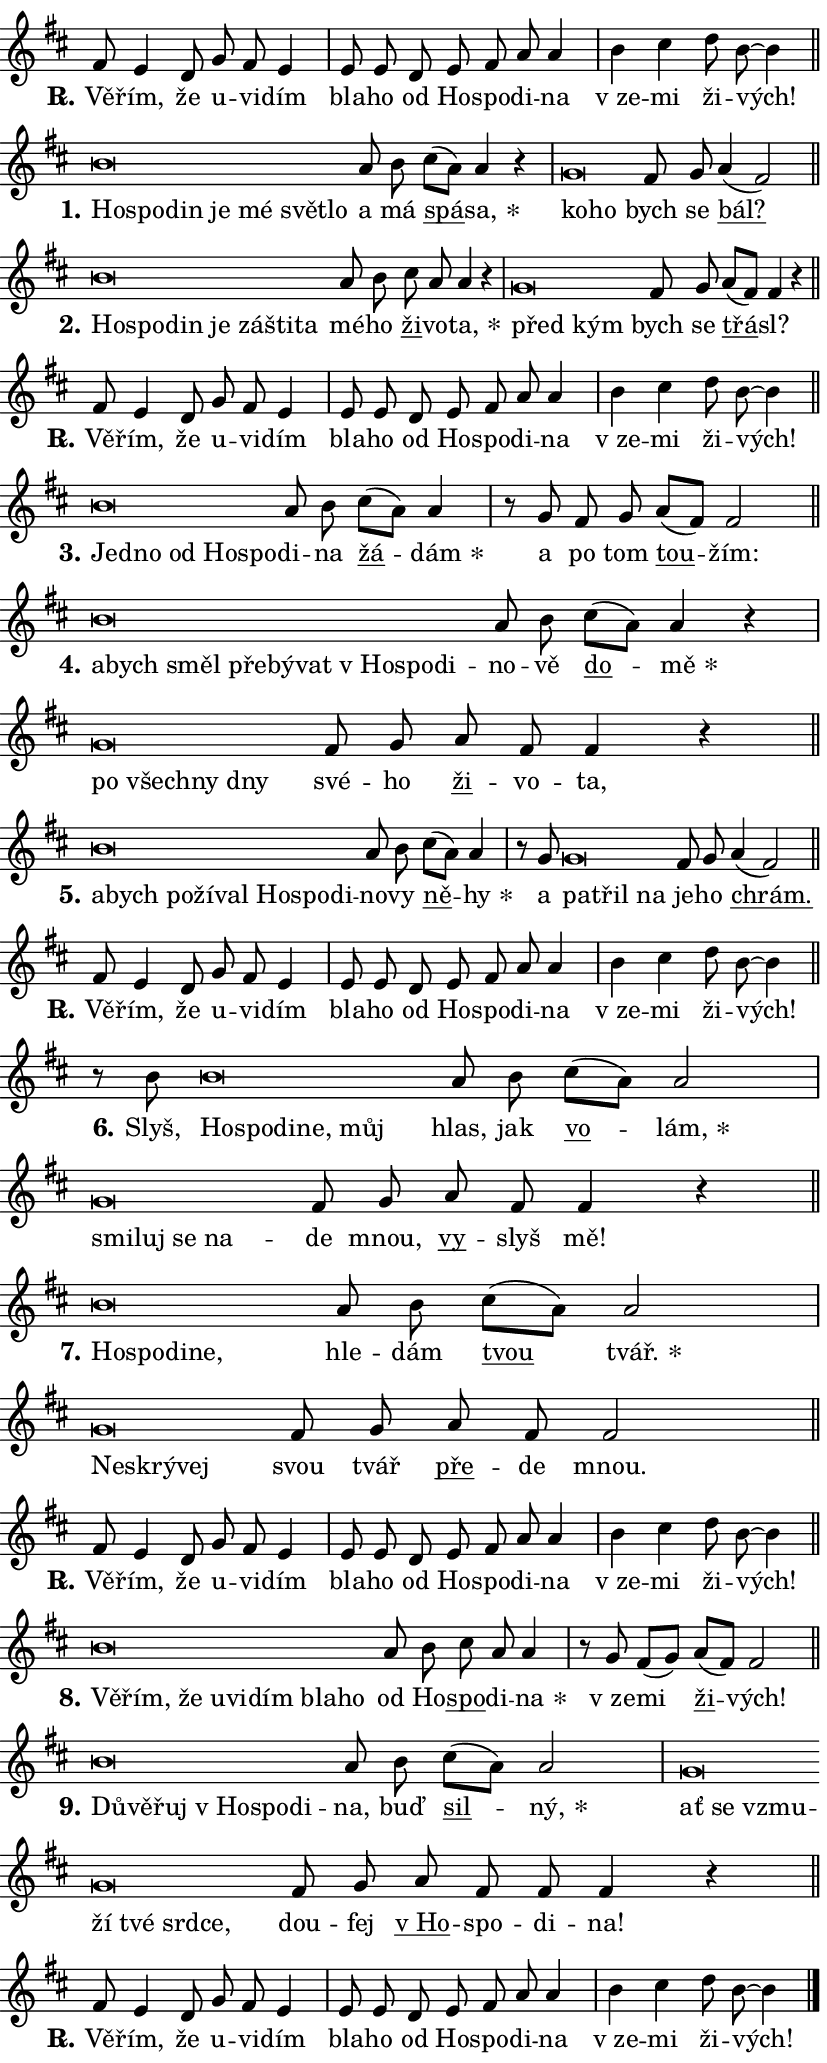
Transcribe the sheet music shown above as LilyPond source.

\version "2.24.0"
\header { tagline = "" }
\paper {
  indent = 0\cm
  top-margin = 0\cm
  right-margin = 0.13\cm % to fit lyric hyphens
  bottom-margin = 0\cm
  left-margin = 0\cm
  paper-width = 14\cm
  page-breaking = #ly:one-page-breaking
  system-system-spacing.basic-distance = #11
  score-system-spacing.basic-distance = #11
  ragged-last = ##f
}


%% Author: Thomas Morley
%% https://lists.gnu.org/archive/html/lilypond-user/2020-05/msg00002.html
#(define (line-position grob)
"Returns position of @var[grob} in current system:
   @code{'start}, if at first time-step
   @code{'end}, if at last time-step
   @code{'middle} otherwise
"
  (let* ((col (ly:item-get-column grob))
         (ln (ly:grob-object col 'left-neighbor))
         (rn (ly:grob-object col 'right-neighbor))
         (col-to-check-left (if (ly:grob? ln) ln col))
         (col-to-check-right (if (ly:grob? rn) rn col))
         (break-dir-left
           (and
             (ly:grob-property col-to-check-left 'non-musical #f)
             (ly:item-break-dir col-to-check-left)))
         (break-dir-right
           (and
             (ly:grob-property col-to-check-right 'non-musical #f)
             (ly:item-break-dir col-to-check-right))))
        (cond ((eqv? 1 break-dir-left) 'start)
              ((eqv? -1 break-dir-right) 'end)
              (else 'middle))))

#(define (tranparent-at-line-position vctor)
  (lambda (grob)
  "Relying on @code{line-position} select the relevant enry from @var{vctor}.
Used to determine transparency,"
    (case (line-position grob)
      ((end) (not (vector-ref vctor 0)))
      ((middle) (not (vector-ref vctor 1)))
      ((start) (not (vector-ref vctor 2))))))

noteHeadBreakVisibility =
#(define-music-function (break-visibility)(vector?)
"Makes @code{NoteHead}s transparent relying on @var{break-visibility}"
#{
  \override NoteHead.transparent =
    #(tranparent-at-line-position break-visibility)
#})

#(define delete-ledgers-for-transparent-note-heads
  (lambda (grob)
    "Reads whether a @code{NoteHead} is transparent.
If so this @code{NoteHead} is removed from @code{'note-heads} from
@var{grob}, which is supposed to be @code{LedgerLineSpanner}.
As a result ledgers are not printed for this @code{NoteHead}"
    (let* ((nhds-array (ly:grob-object grob 'note-heads))
           (nhds-list
             (if (ly:grob-array? nhds-array)
                 (ly:grob-array->list nhds-array)
                 '()))
           ;; Relies on the transparent-property being done before
           ;; Staff.LedgerLineSpanner.after-line-breaking is executed.
           ;; This is fragile ...
           (to-keep
             (remove
               (lambda (nhd)
                 (ly:grob-property nhd 'transparent #f))
               nhds-list)))
      ;; TODO find a better method to iterate over grob-arrays, similiar
      ;; to filter/remove etc for lists
      ;; For now rebuilt from scratch
      (set! (ly:grob-object grob 'note-heads)  '())
      (for-each
        (lambda (nhd)
          (ly:pointer-group-interface::add-grob grob 'note-heads nhd))
        to-keep))))

squashNotes = {
  \override NoteHead.X-extent = #'(-0.2 . 0.2)
  \override NoteHead.Y-extent = #'(-0.75 . 0)
  \override NoteHead.stencil =
    #(lambda (grob)
       (let ((pos (ly:grob-property grob 'staff-position)))
         (begin
           (if (< pos -7) (display "ERROR: Lower brevis then expected\n") (display ""))
           (if (<= pos -6) ly:text-interface::print ly:note-head::print))))
}
unSquashNotes = {
  \revert NoteHead.X-extent
  \revert NoteHead.Y-extent
  \revert NoteHead.stencil
}

hideNotes = \noteHeadBreakVisibility #begin-of-line-visible
unHideNotes = \noteHeadBreakVisibility #all-visible

% work-around for resetting accidentals
% https://lilypond.org/doc/v2.23/Documentation/notation/displaying-rhythms#unmetered-music
cadenzaMeasure = {
  \cadenzaOff
  \partial 1024 s1024
  \cadenzaOn
}

#(define-markup-command (accent layout props text) (markup?)
  "Underline accented syllable"
  (interpret-markup layout props
    #{\markup \override #'(offset . 4.3) \underline { #text }#}))

responsum = \markup \concat {
  "R" \hspace #-1.05 \path #0.1 #'((moveto 0 0.07) (lineto 0.9 0.8)) \hspace #0.05 "."
}

spaceSize = #0.6828661417322834 % exact space size for TeX Gyre Schola

\layout {
  \context {
    \Staff
    \remove "Time_signature_engraver"
    \override LedgerLineSpanner.after-line-breaking = #delete-ledgers-for-transparent-note-heads
  }
  \context {
    \Lyrics {
      \override LyricSpace.minimum-distance = \spaceSize
      \override LyricText.font-name = #"TeX Gyre Schola"
      \override LyricText.font-size = 1
      \override StanzaNumber.font-name = #"TeX Gyre Schola Bold"
      \override StanzaNumber.font-size = 1
    }
  }
  \context {
    \Score 
    \override NoteHead.text =
      #(lambda (grob) 
        (let ((pos (ly:grob-property grob 'staff-position)))
          #{\markup {
            \combine
              \halign #-0.55 \raise #(if (= pos -6) 0 0.5) \override #'(thickness . 2) \draw-line #'(3.2 . 0)
              \musicglyph "noteheads.sM1"
          }#}))
  }
}

% magnetic-lyrics.ily
%
%   written by
%     Jean Abou Samra <jean@abou-samra.fr>
%     Werner Lemberg <wl@gnu.org>
%
%   adapted by
%     Jiri Hon <jiri.hon@gmail.com>
%
% Version 2022-Apr-15

% https://www.mail-archive.com/lilypond-user@gnu.org/msg149350.html

#(define (Left_hyphen_pointer_engraver context)
   "Collect syllable-hyphen-syllable occurrences in lyrics and store
them in properties.  This engraver only looks to the left.  For
example, if the lyrics input is @code{foo -- bar}, it does the
following.

@itemize @bullet
@item
Set the @code{text} property of the @code{LyricHyphen} grob between
@q{foo} and @q{bar} to @code{foo}.

@item
Set the @code{left-hyphen} property of the @code{LyricText} grob with
text @q{foo} to the @code{LyricHyphen} grob between @q{foo} and
@q{bar}.
@end itemize

Use this auxiliary engraver in combination with the
@code{lyric-@/text::@/apply-@/magnetic-@/offset!} hook."
   (let ((hyphen #f)
         (text #f))
     (make-engraver
      (acknowledgers
       ((lyric-syllable-interface engraver grob source-engraver)
        (set! text grob)))
      (end-acknowledgers
       ((lyric-hyphen-interface engraver grob source-engraver)
        ;(when (not (grob::has-interface grob 'lyric-space-interface))
          (set! hyphen grob)));)
      ((stop-translation-timestep engraver)
       (when (and text hyphen)
         (ly:grob-set-object! text 'left-hyphen hyphen))
       (set! text #f)
       (set! hyphen #f)))))

#(define (lyric-text::apply-magnetic-offset! grob)
   "If the space between two syllables is less than the value in
property @code{LyricText@/.details@/.squash-threshold}, move the right
syllable to the left so that it gets concatenated with the left
syllable.

Use this function as a hook for
@code{LyricText@/.after-@/line-@/breaking} if the
@code{Left_@/hyphen_@/pointer_@/engraver} is active."
   (let ((hyphen (ly:grob-object grob 'left-hyphen #f)))
     (when hyphen
       (let ((left-text (ly:spanner-bound hyphen LEFT)))
         (when (grob::has-interface left-text 'lyric-syllable-interface)
           (let* ((common (ly:grob-common-refpoint grob left-text X))
                  (this-x-ext (ly:grob-extent grob common X))
                  (left-x-ext
                   (begin
                     ;; Trigger magnetism for left-text.
                     (ly:grob-property left-text 'after-line-breaking)
                     (ly:grob-extent left-text common X)))
                  ;; `delta` is the gap width between two syllables.
                  (delta (- (interval-start this-x-ext)
                            (interval-end left-x-ext)))
                  (details (ly:grob-property grob 'details))
                  (threshold (assoc-get 'squash-threshold details 0.2)))
             (when (< delta threshold)
               (let* (;; We have to manipulate the input text so that
                      ;; ligatures crossing syllable boundaries are not
                      ;; disabled.  For languages based on the Latin
                      ;; script this is essentially a beautification.
                      ;; However, for non-Western scripts it can be a
                      ;; necessity.
                      (lt (ly:grob-property left-text 'text))
                      (rt (ly:grob-property grob 'text))
                      (is-space (grob::has-interface hyphen 'lyric-space-interface))
                      (space (if is-space " " ""))
                      (extra-delta (if is-space spaceSize 0))
                      ;; Append new syllable.
                      (ltrt-space (if (and (string? lt) (string? rt))
                                (string-append lt space rt)
                                (make-concat-markup (list lt space rt))))
                      ;; Right-align `ltrt` to the right side.
                      (ltrt-space-markup (grob-interpret-markup
                               grob
                               (make-translate-markup
                                (cons (interval-length this-x-ext) 0)
                                (make-right-align-markup ltrt-space)))))
                 (begin
                   ;; Don't print `left-text`.
                   (ly:grob-set-property! left-text 'stencil #f)
                   ;; Set text and stencil (which holds all collected
                   ;; syllables so far) and shift it to the left.
                   (ly:grob-set-property! grob 'text ltrt-space)
                   (ly:grob-set-property! grob 'stencil ltrt-space-markup)
                   (ly:grob-translate-axis! grob (- (- delta extra-delta)) X))))))))))


#(define (lyric-hyphen::displace-bounds-first grob)
   ;; Make very sure this callback isn't triggered too early.
   (let ((left (ly:spanner-bound grob LEFT))
         (right (ly:spanner-bound grob RIGHT)))
     (ly:grob-property left 'after-line-breaking)
     (ly:grob-property right 'after-line-breaking)
     (ly:lyric-hyphen::print grob)))

squashThreshold = #0.4

\layout {
  \context {
    \Lyrics
    \consists #Left_hyphen_pointer_engraver
    \override LyricText.after-line-breaking =
      #lyric-text::apply-magnetic-offset!
    \override LyricHyphen.stencil = #lyric-hyphen::displace-bounds-first
    \override LyricText.details.squash-threshold = \squashThreshold
    \override LyricHyphen.minimum-distance = 0
    \override LyricHyphen.minimum-length = \squashThreshold
  }
}

squashText = \override LyricText.details.squash-threshold = 9999
unSquashText = \override LyricText.details.squash-threshold = \squashThreshold

leftText = \override LyricText.self-alignment-X = #LEFT
unLeftText = \revert LyricText.self-alignment-X

starOffset = #(lambda (grob) 
                (let ((x_offset (ly:self-alignment-interface::aligned-on-x-parent grob)))
                  (if (= x_offset 0) 0 (+ x_offset 1.2))))

star = #(define-music-function (syllable)(string?)
"Append star separator at the end of a syllable"
#{
  \once \override LyricText.X-offset = #starOffset
  \lyricmode { \markup {
    #syllable
    \override #'((font-name . "TeX Gyre Schola Bold")) \hspace #0.2 \lower #0.65 \larger "*"
  } }
#})

starAccent = #(define-music-function (syllable)(string?)
"Append star separator at the end of a syllable and make accent"
#{
  \once \override LyricText.X-offset = #starOffset
  \lyricmode { \markup {
    \accent #syllable
    \override #'((font-name . "TeX Gyre Schola Bold")) \hspace #0.2 \lower #0.65 \larger "*"
  } }
#})

breath = #(define-music-function (syllable)(string?)
"Append breathing indicator at the end of a syllable"
#{
  \lyricmode { \markup { #syllable "+" } }
#})

optionalBreath = #(define-music-function (syllable)(string?)
"Append optional breathing indicator at the end of a syllable"
#{
  \lyricmode { \markup { #syllable "(+)" } }
#})


\score {
    <<
        \new Voice = "melody" { \cadenzaOn \key d \major \relative { fis'8 e4 d8 g fis e4 \cadenzaMeasure \bar "|" e8 e d e \bar "" fis a a4 \cadenzaMeasure \bar "|" b cis d8 b~ b4 \cadenzaMeasure \bar "||" \break } }
        \new Lyrics \lyricsto "melody" { \lyricmode { \set stanza = \responsum
Vě -- řím, že u -- vi -- dím bla -- ho od Ho -- spo -- di -- na "v ze" -- mi ži -- vých! } }
    >>
    \layout {}
}

\score {
    <<
        \new Voice = "melody" { \cadenzaOn \key d \major \relative { \squashNotes b'\breve*1/16 \hideNotes \breve*1/16 \bar "" \breve*1/16 \bar "" \breve*1/16 \bar "" \breve*1/16 \bar "" \breve*1/16 \breve*1/16 \bar "" \unHideNotes \unSquashNotes a8 b \bar "" cis[( a)] a4 r \cadenzaMeasure \bar "|" \squashNotes g\breve*1/16 \hideNotes \breve*1/16 \bar "" \unHideNotes \unSquashNotes fis8 g \bar "" a4( fis2) \cadenzaMeasure \bar "||" \break } }
        \new Lyrics \lyricsto "melody" { \lyricmode { \set stanza = "1."
\leftText Ho -- \squashText spo -- din je mé svět -- lo \unLeftText \unSquashText a má \markup \accent spá -- \star sa, \leftText ko -- \squashText ho \unLeftText \unSquashText bych se \markup \accent bál? } }
    >>
    \layout {}
}

\score {
    <<
        \new Voice = "melody" { \cadenzaOn \key d \major \relative { \squashNotes b'\breve*1/16 \hideNotes \breve*1/16 \bar "" \breve*1/16 \bar "" \breve*1/16 \bar "" \breve*1/16 \bar "" \breve*1/16 \breve*1/16 \bar "" \unHideNotes \unSquashNotes a8 b \bar "" cis a a4 r \cadenzaMeasure \bar "|" \squashNotes g\breve*1/16 \hideNotes \breve*1/16 \bar "" \unHideNotes \unSquashNotes fis8 g \bar "" a[( fis)] fis4 r \cadenzaMeasure \bar "||" \break } }
        \new Lyrics \lyricsto "melody" { \lyricmode { \set stanza = "2."
\leftText Ho -- \squashText spo -- din je zá -- šti -- ta \unLeftText \unSquashText mé -- ho \markup \accent ži -- vo -- \star ta, \leftText před \squashText kým \unLeftText \unSquashText bych se \markup \accent třá -- sl? } }
    >>
    \layout {}
}

\score {
    <<
        \new Voice = "melody" { \cadenzaOn \key d \major \relative { fis'8 e4 d8 g fis e4 \cadenzaMeasure \bar "|" e8 e d e \bar "" fis a a4 \cadenzaMeasure \bar "|" b cis d8 b~ b4 \cadenzaMeasure \bar "||" \break } }
        \new Lyrics \lyricsto "melody" { \lyricmode { \set stanza = \responsum
Vě -- řím, že u -- vi -- dím bla -- ho od Ho -- spo -- di -- na "v ze" -- mi ži -- vých! } }
    >>
    \layout {}
}

\score {
    <<
        \new Voice = "melody" { \cadenzaOn \key d \major \relative { \squashNotes b'\breve*1/16 \hideNotes \breve*1/16 \bar "" \breve*1/16 \bar "" \breve*1/16 \breve*1/16 \bar "" \unHideNotes \unSquashNotes a8 b \bar "" cis[( a)] a4 \cadenzaMeasure \bar "|" r8 g8 fis8 g \bar "" a[( fis)] fis2 \cadenzaMeasure \bar "||" \break } }
        \new Lyrics \lyricsto "melody" { \lyricmode { \set stanza = "3."
\leftText Jed -- \squashText no od Ho -- spo -- \unLeftText \unSquashText di -- na \markup \accent žá -- \star dám a po tom \markup \accent tou -- žím: } }
    >>
    \layout {}
}

\score {
    <<
        \new Voice = "melody" { \cadenzaOn \key d \major \relative { \squashNotes b'\breve*1/16 \hideNotes \breve*1/16 \bar "" \breve*1/16 \bar "" \breve*1/16 \bar "" \breve*1/16 \bar "" \breve*1/16 \bar "" \breve*1/16 \bar "" \breve*1/16 \breve*1/16 \bar "" \unHideNotes \unSquashNotes a8 b \bar "" cis[( a)] a4 r \cadenzaMeasure \bar "|" \squashNotes g\breve*1/16 \hideNotes \breve*1/16 \bar "" \breve*1/16 \breve*1/16 \bar "" \unHideNotes \unSquashNotes fis8 g \bar "" a8 fis fis4 r \cadenzaMeasure \bar "||" \break } }
        \new Lyrics \lyricsto "melody" { \lyricmode { \set stanza = "4."
\leftText a -- \squashText bych směl pře -- bý -- vat "v Ho" -- spo -- di -- \unLeftText \unSquashText no -- vě \markup \accent do -- \star mě \leftText po \squashText všech -- ny dny \unLeftText \unSquashText své -- ho \markup \accent ži -- vo -- ta, } }
    >>
    \layout {}
}

\score {
    <<
        \new Voice = "melody" { \cadenzaOn \key d \major \relative { \squashNotes b'\breve*1/16 \hideNotes \breve*1/16 \bar "" \breve*1/16 \bar "" \breve*1/16 \bar "" \breve*1/16 \bar "" \breve*1/16 \bar "" \breve*1/16 \breve*1/16 \bar "" \unHideNotes \unSquashNotes a8 b \bar "" cis[( a)] a4 \cadenzaMeasure \bar "|" r8 g \squashNotes g\breve*1/16 \hideNotes \breve*1/16 \breve*1/16 \bar "" \unHideNotes \unSquashNotes fis8 g \bar "" a4( fis2) \cadenzaMeasure \bar "||" \break } }
        \new Lyrics \lyricsto "melody" { \lyricmode { \set stanza = "5."
\leftText a -- \squashText bych po -- ží -- val Ho -- spo -- di -- \unLeftText \unSquashText no -- vy \markup \accent ně -- \star hy a \leftText pa -- \squashText třil na \unLeftText \unSquashText je -- ho \markup \accent chrám. } }
    >>
    \layout {}
}

\score {
    <<
        \new Voice = "melody" { \cadenzaOn \key d \major \relative { fis'8 e4 d8 g fis e4 \cadenzaMeasure \bar "|" e8 e d e \bar "" fis a a4 \cadenzaMeasure \bar "|" b cis d8 b~ b4 \cadenzaMeasure \bar "||" \break } }
        \new Lyrics \lyricsto "melody" { \lyricmode { \set stanza = \responsum
Vě -- řím, že u -- vi -- dím bla -- ho od Ho -- spo -- di -- na "v ze" -- mi ži -- vých! } }
    >>
    \layout {}
}

\score {
    <<
        \new Voice = "melody" { \cadenzaOn \key d \major \relative { r8 b'8 \squashNotes b\breve*1/16 \hideNotes \breve*1/16 \bar "" \breve*1/16 \bar "" \breve*1/16 \breve*1/16 \bar "" \unHideNotes \unSquashNotes a8 b \bar "" cis[( a)] a2 \cadenzaMeasure \bar "|" \squashNotes g\breve*1/16 \hideNotes \breve*1/16 \bar "" \breve*1/16 \breve*1/16 \bar "" \unHideNotes \unSquashNotes fis8 g \bar "" a fis fis4 r \cadenzaMeasure \bar "||" \break } }
        \new Lyrics \lyricsto "melody" { \lyricmode { \set stanza = "6."
Slyš, \leftText Ho -- \squashText spo -- di -- ne, můj \unLeftText \unSquashText hlas, jak \markup \accent vo -- \star lám, \leftText smi -- \squashText luj se na -- \unLeftText \unSquashText de mnou, \markup \accent vy -- slyš mě! } }
    >>
    \layout {}
}

\score {
    <<
        \new Voice = "melody" { \cadenzaOn \key d \major \relative { \squashNotes b'\breve*1/16 \hideNotes \breve*1/16 \bar "" \breve*1/16 \breve*1/16 \bar "" \unHideNotes \unSquashNotes a8 b \bar "" cis[( a)] a2 \cadenzaMeasure \bar "|" \squashNotes g\breve*1/16 \hideNotes \breve*1/16 \breve*1/16 \bar "" \unHideNotes \unSquashNotes fis8 g \bar "" a fis fis2 \cadenzaMeasure \bar "||" \break } }
        \new Lyrics \lyricsto "melody" { \lyricmode { \set stanza = "7."
\leftText Ho -- \squashText spo -- di -- ne, \unLeftText \unSquashText hle -- dám \markup \accent tvou \star tvář. \leftText Ne -- \squashText skrý -- vej \unLeftText \unSquashText svou tvář \markup \accent pře -- de mnou. } }
    >>
    \layout {}
}

\score {
    <<
        \new Voice = "melody" { \cadenzaOn \key d \major \relative { fis'8 e4 d8 g fis e4 \cadenzaMeasure \bar "|" e8 e d e \bar "" fis a a4 \cadenzaMeasure \bar "|" b cis d8 b~ b4 \cadenzaMeasure \bar "||" \break } }
        \new Lyrics \lyricsto "melody" { \lyricmode { \set stanza = \responsum
Vě -- řím, že u -- vi -- dím bla -- ho od Ho -- spo -- di -- na "v ze" -- mi ži -- vých! } }
    >>
    \layout {}
}

\score {
    <<
        \new Voice = "melody" { \cadenzaOn \key d \major \relative { \squashNotes b'\breve*1/16 \hideNotes \breve*1/16 \bar "" \breve*1/16 \bar "" \breve*1/16 \bar "" \breve*1/16 \bar "" \breve*1/16 \bar "" \breve*1/16 \breve*1/16 \bar "" \unHideNotes \unSquashNotes a8 b \bar "" cis a a4 \cadenzaMeasure \bar "|" r8 g8 fis8[( g)] \bar "" a[( fis)] fis2 \cadenzaMeasure \bar "||" \break } }
        \new Lyrics \lyricsto "melody" { \lyricmode { \set stanza = "8."
\leftText Vě -- \squashText řím, že u -- vi -- dím bla -- ho \unLeftText \unSquashText od Ho -- \markup \accent spo -- di -- \star na "v ze" -- mi \markup \accent ži -- vých! } }
    >>
    \layout {}
}

\score {
    <<
        \new Voice = "melody" { \cadenzaOn \key d \major \relative { \squashNotes b'\breve*1/16 \hideNotes \breve*1/16 \bar "" \breve*1/16 \bar "" \breve*1/16 \bar "" \breve*1/16 \breve*1/16 \bar "" \unHideNotes \unSquashNotes a8 b \bar "" cis[( a)] a2 \cadenzaMeasure \bar "|" \squashNotes g\breve*1/16 \hideNotes \breve*1/16 \bar "" \breve*1/16 \bar "" \breve*1/16 \bar "" \breve*1/16 \bar "" \breve*1/16 \breve*1/16 \bar "" \unHideNotes \unSquashNotes fis8 g \bar "" a fis fis fis4 r \cadenzaMeasure \bar "||" \break } }
        \new Lyrics \lyricsto "melody" { \lyricmode { \set stanza = "9."
\leftText Dů -- \squashText vě -- řuj "v Ho" -- spo -- di -- \unLeftText \unSquashText na, buď \markup \accent sil -- \star ný, \leftText ať \squashText se vzmu -- ží tvé srd -- ce, \unLeftText \unSquashText dou -- fej \markup \accent "v Ho" -- spo -- di -- na! } }
    >>
    \layout {}
}

\score {
    <<
        \new Voice = "melody" { \cadenzaOn \key d \major \relative { fis'8 e4 d8 g fis e4 \cadenzaMeasure \bar "|" e8 e d e \bar "" fis a a4 \cadenzaMeasure \bar "|" b cis d8 b~ b4 \cadenzaMeasure \bar "||" \break } \bar "|." }
        \new Lyrics \lyricsto "melody" { \lyricmode { \set stanza = \responsum
Vě -- řím, že u -- vi -- dím bla -- ho od Ho -- spo -- di -- na "v ze" -- mi ži -- vých! } }
    >>
    \layout {}
}
